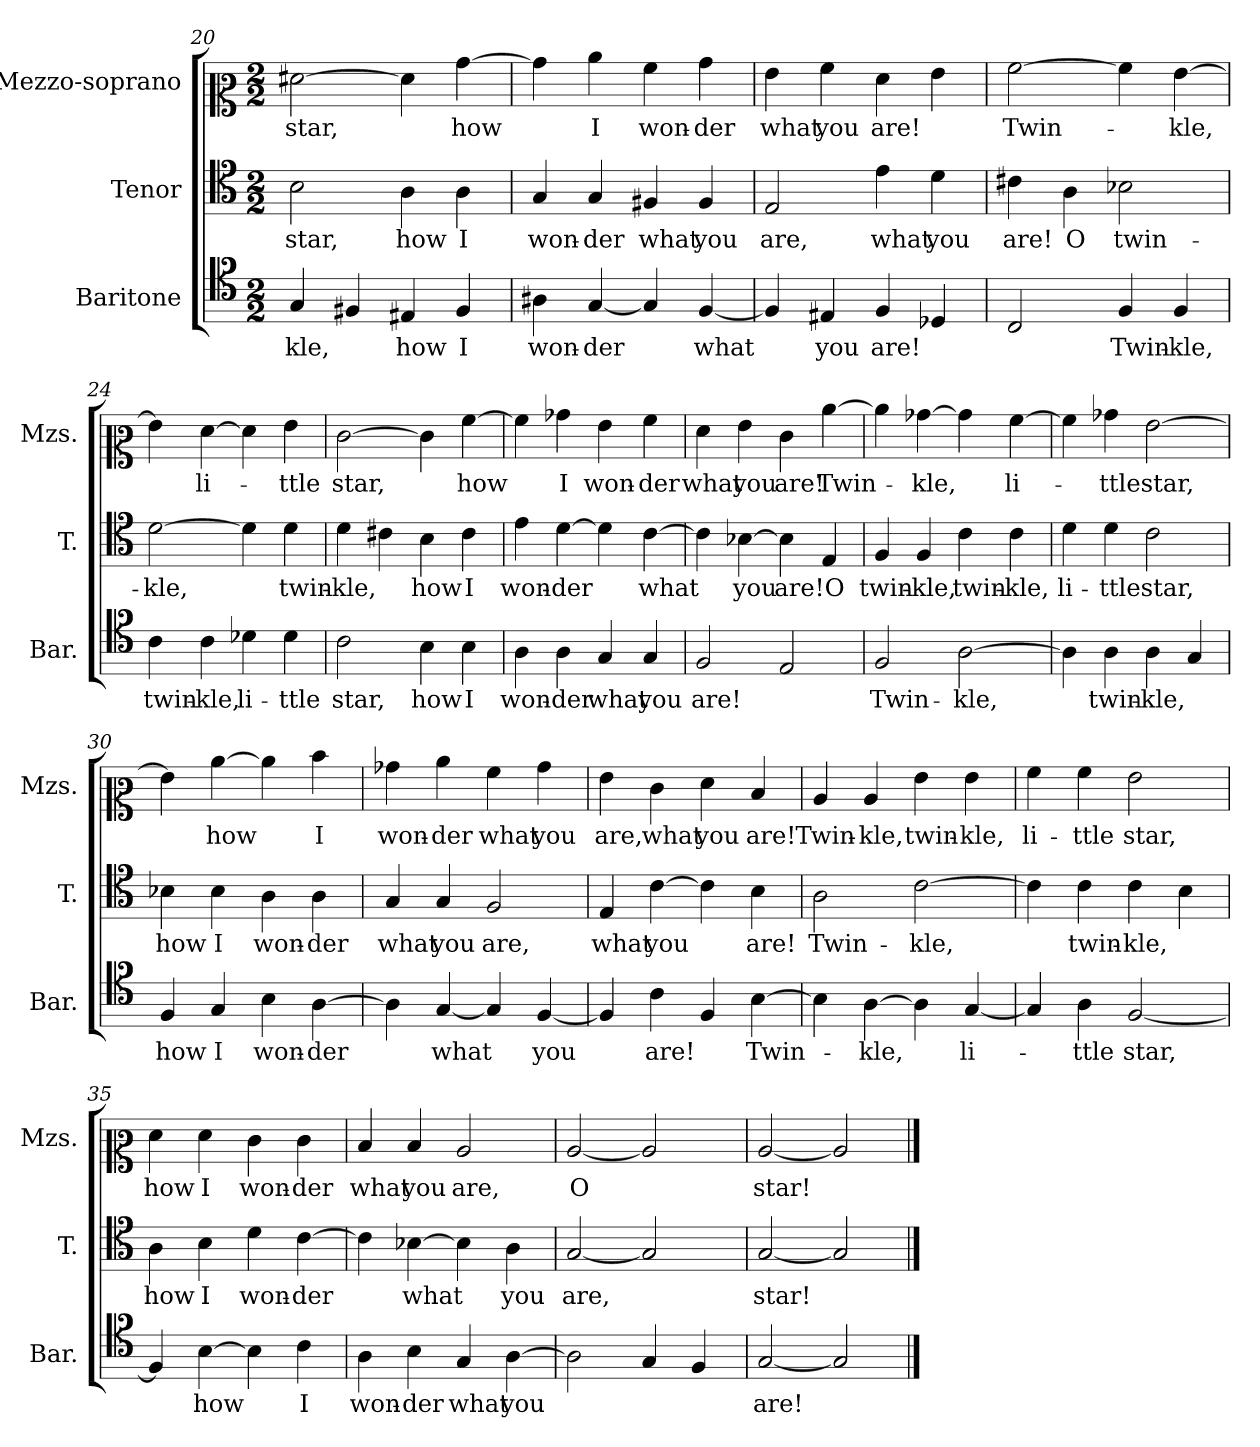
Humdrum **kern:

**kern	**text	**kern	**text	**kern	**text
*part3	*part3	*part2	*part2	*part1	*part1
*staff3	*staff3	*staff2	*staff2	*staff1	*staff1
*I"Baritone	*	*I"Tenor	*	*I"Mezzo-soprano	*
*I'Bar.	*	*I'T.	*	*I'Mzs.	*
*clefC5	*	*clefC4	*	*clefC2	*
*k[]	*	*k[]	*	*k[]	*
*M2/2	*	*M2/2	*	*M2/2	*
=20	=20	=20	=20	=20	=20
!	!LO:LY:b	!	!LO:LY:b	!	!LO:LY:b
4E/	-kle,	2B\	star,	[2f#X\	star,
4D#X/	.	.	.	.	.
!	!LO:LY:b	!	!LO:LY:b	!	!
4C#X/	how	4A\	how	4f#\]	.
!	!LO:LY:b	!	!LO:LY:b	!	!LO:LY:b
4D#/	I	4A\	I	[4b\	how
=21	=21	=21	=21	=21	=21
!	!LO:LY:b	!	!LO:LY:b	!	!
4F#X\	won-	4G/	won-	4b\]	.
!	!LO:LY:b	!	!LO:LY:b	!	!LO:LY:b
[4E/	-der	4G/	-der	4cc\	I
!	!	!	!LO:LY:b	!	!LO:LY:b
4E/]	.	4F#X/	what	4a\	won-
!	!LO:LY:b	!	!LO:LY:b	!	!LO:LY:b
[4D/	-what	4F#/	you	4b\	-der
=22	=22	=22	=22	=22	=22
!	!	!	!LO:LY:b	!	!LO:LY:b
4D/]	.	2E/	are,	4g\	what
!	!LO:LY:b	!	!	!	!LO:LY:b
4C#X/	you	.	.	4a\	you
!	!LO:LY:b	!	!LO:LY:b	!	!LO:LY:b
4D/	are!	4e\	what	4f\	are!
!	!	!	!LO:LY:b	!	!
4BB-X/	.	4d\	you	4g\	.
=23	=23	=23	=23	=23	=23
!	!	!	!LO:LY:b	!	!LO:LY:b
2AA/	.	4c#X\	are!	[2a\	Twin-
!	!	!	!LO:LY:b	!	!
.	.	4A\	O	.	.
!	!LO:LY:b	!	!LO:LY:b	!	!
4D/	Twin-	2B-X\	twin-	4a\]	.
!	!LO:LY:b	!	!	!	!LO:LY:b
4D/	-kle,	.	.	[4g\	-kle,
=24	=24	=24	=24	=24	=24
!	!LO:LY:b	!	!LO:LY:b	!	!
4A\	twin-	[2d\	-kle,	4g\]	.
!	!LO:LY:b	!	!	!	!LO:LY:b
4A\	-kle,	.	.	[4f\	li-
!	!LO:LY:b	!	!	!	!
4B-X\	li-	4d\]	.	4f\]	.
!	!LO:LY:b	!	!LO:LY:b	!	!LO:LY:b
4B-\	-ttle	4d\	twin-	4g\	-ttle
=25	=25	=25	=25	=25	=25
!	!LO:LY:b	!	!LO:LY:b	!	!LO:LY:b
2A\	star,	4d\	-kle,	[2e\	star,
.	.	4c#X\	.	.	.
!	!LO:LY:b	!	!LO:LY:b	!	!
4G\	how	4B\	how	4e\]	.
!	!LO:LY:b	!	!LO:LY:b	!	!LO:LY:b
4G\	I	4c#\	I	[4a\	how
=26	=26	=26	=26	=26	=26
!	!LO:LY:b	!	!LO:LY:b	!	!
4F\	won-	4e\	won-	4a\]	.
!	!LO:LY:b	!	!LO:LY:b	!	!LO:LY:b
4F\	-der	[4d\	-der	4b-X\	I
!	!LO:LY:b	!	!	!	!LO:LY:b
4E/	what	4d\]	.	4g\	won-
!	!LO:LY:b	!	!LO:LY:b	!	!LO:LY:b
4E/	you	[4c\	-what	4a\	-der
=27	=27	=27	=27	=27	=27
!	!LO:LY:b	!	!	!	!LO:LY:b
2D/	are!	4c\]	.	4f\	what
!	!	!	!LO:LY:b	!	!LO:LY:b
.	.	[4B-X\	you	4g\	you
!	!	!	!LO:LY:b	!	!LO:LY:b
2C/	.	4B-\]	are!	4e\	are!
!	!	!	!LO:LY:b	!	!LO:LY:b
.	.	4E/	O	[4cc\	Twin-
=28	=28	=28	=28	=28	=28
!	!LO:LY:b	!	!LO:LY:b	!	!
2D/	Twin-	4F/	twin-	4cc\]	.
!	!	!	!LO:LY:b	!	!LO:LY:b
.	.	4F/	-kle,	[4b-X\	-kle,
!	!LO:LY:b	!	!LO:LY:b	!	!
[2F\	-kle,	4c\	twin-	4b-\]	.
!	!	!	!LO:LY:b	!	!LO:LY:b
.	.	4c\	-kle,	[4a\	li-
=29	=29	=29	=29	=29	=29
!	!	!	!LO:LY:b	!	!
4F\]	.	4d\	li-	4a\]	.
!	!LO:LY:b	!	!LO:LY:b	!	!LO:LY:b
4F\	twin-	4d\	-ttle	4b-X\	-ttle
!	!LO:LY:b	!	!LO:LY:b	!	!LO:LY:b
4F\	-kle,	2c\	star,	[2g\	star,
4E/	.	.	.	.	.
=30	=30	=30	=30	=30	=30
!	!LO:LY:b	!	!LO:LY:b	!	!
4D/	how	4B-X\	how	4g\]	.
!	!LO:LY:b	!	!LO:LY:b	!	!LO:LY:b
4E/	I	4B-\	I	[4cc\	how
!	!LO:LY:b	!	!LO:LY:b	!	!
4G\	won-	4A\	won-	4cc\]	.
!	!LO:LY:b	!	!LO:LY:b	!	!LO:LY:b
[4F\	-der	4A\	-der	4dd\	I
=31	=31	=31	=31	=31	=31
!	!	!	!LO:LY:b	!	!LO:LY:b
4F\]	.	4G/	what	4b-X\	won-
!	!LO:LY:b	!	!LO:LY:b	!	!LO:LY:b
[4E/	-what	4G/	you	4cc\	-der
!	!	!	!LO:LY:b	!	!LO:LY:b
4E/]	.	2F/	are,	4a\	what
!	!LO:LY:b	!	!	!	!LO:LY:b
[4D/	you	.	.	4b-\	you
=32	=32	=32	=32	=32	=32
!	!	!	!LO:LY:b	!	!LO:LY:b
4D/]	.	4E/	what	4g\	are,
!	!LO:LY:b	!	!LO:LY:b	!	!LO:LY:b
4A\	are!	[4c\	-you	4e\	what
!	!	!	!	!	!LO:LY:b
4D/	.	4c\]	.	4f\	you
!	!LO:LY:b	!	!LO:LY:b	!	!LO:LY:b
[4G\	Twin-	4B\	are!	4d/	are!
=33	=33	=33	=33	=33	=33
!	!	!	!LO:LY:b	!	!LO:LY:b
4G\]	.	2A\	Twin-	4c/	Twin-
!	!LO:LY:b	!	!	!	!LO:LY:b
[4F\	-kle,	.	.	4c/	-kle,
!	!	!	!LO:LY:b	!	!LO:LY:b
4F\]	.	[2c\	-kle,	4g\	twin-
!	!LO:LY:b	!	!	!	!LO:LY:b
[4E/	li-	.	.	4g\	-kle,
=34	=34	=34	=34	=34	=34
!	!	!	!	!	!LO:LY:b
4E/]	.	4c\]	.	4a\	li-
!	!LO:LY:b	!	!LO:LY:b	!	!LO:LY:b
4F\	-ttle	4c\	twin-	4a\	-ttle
!	!LO:LY:b	!	!LO:LY:b	!	!LO:LY:b
[2D/	star,	4c\	-kle,	2g\	star,
.	.	4B\	.	.	.
=35	=35	=35	=35	=35	=35
!	!	!	!LO:LY:b	!	!LO:LY:b
4D/]	.	4A\	how	4f\	how
!	!LO:LY:b	!	!LO:LY:b	!	!LO:LY:b
[4G\	how	4B\	I	4f\	I
!	!	!	!LO:LY:b	!	!LO:LY:b
4G\]	.	4d\	won-	4e\	won-
!	!LO:LY:b	!	!LO:LY:b	!	!LO:LY:b
4A\	I	[4c\	-der	4e\	-der
=36	=36	=36	=36	=36	=36
!	!LO:LY:b	!	!	!	!LO:LY:b
4F\	won-	4c\]	.	4d/	what
!	!LO:LY:b	!	!LO:LY:b	!	!LO:LY:b
4G\	-der	[4B-X\	-what	4d/	you
!	!LO:LY:b	!	!	!	!LO:LY:b
4E/	what	4B-\]	.	2c/	are,
!	!LO:LY:b	!	!LO:LY:b	!	!
[4F\	you	4A\	you	.	.
=37	=37	=37	=37	=37	=37
!	!	!	!LO:LY:b	!	!LO:LY:b
2F\]	.	[2G/	are,	[2c/	O
4E/	.	2G/]	.	2c/]	.
4D/	.	.	.	.	.
=38	=38	=38	=38	=38	=38
!	!LO:LY:b	!	!LO:LY:b	!	!LO:LY:b
[2E/	are!	[2G/	star!	[2c/	star!
2E/]	.	2G/]	.	2c/]	.
==	==	==	==	==	==
*-	*-	*-	*-	*-	*-
